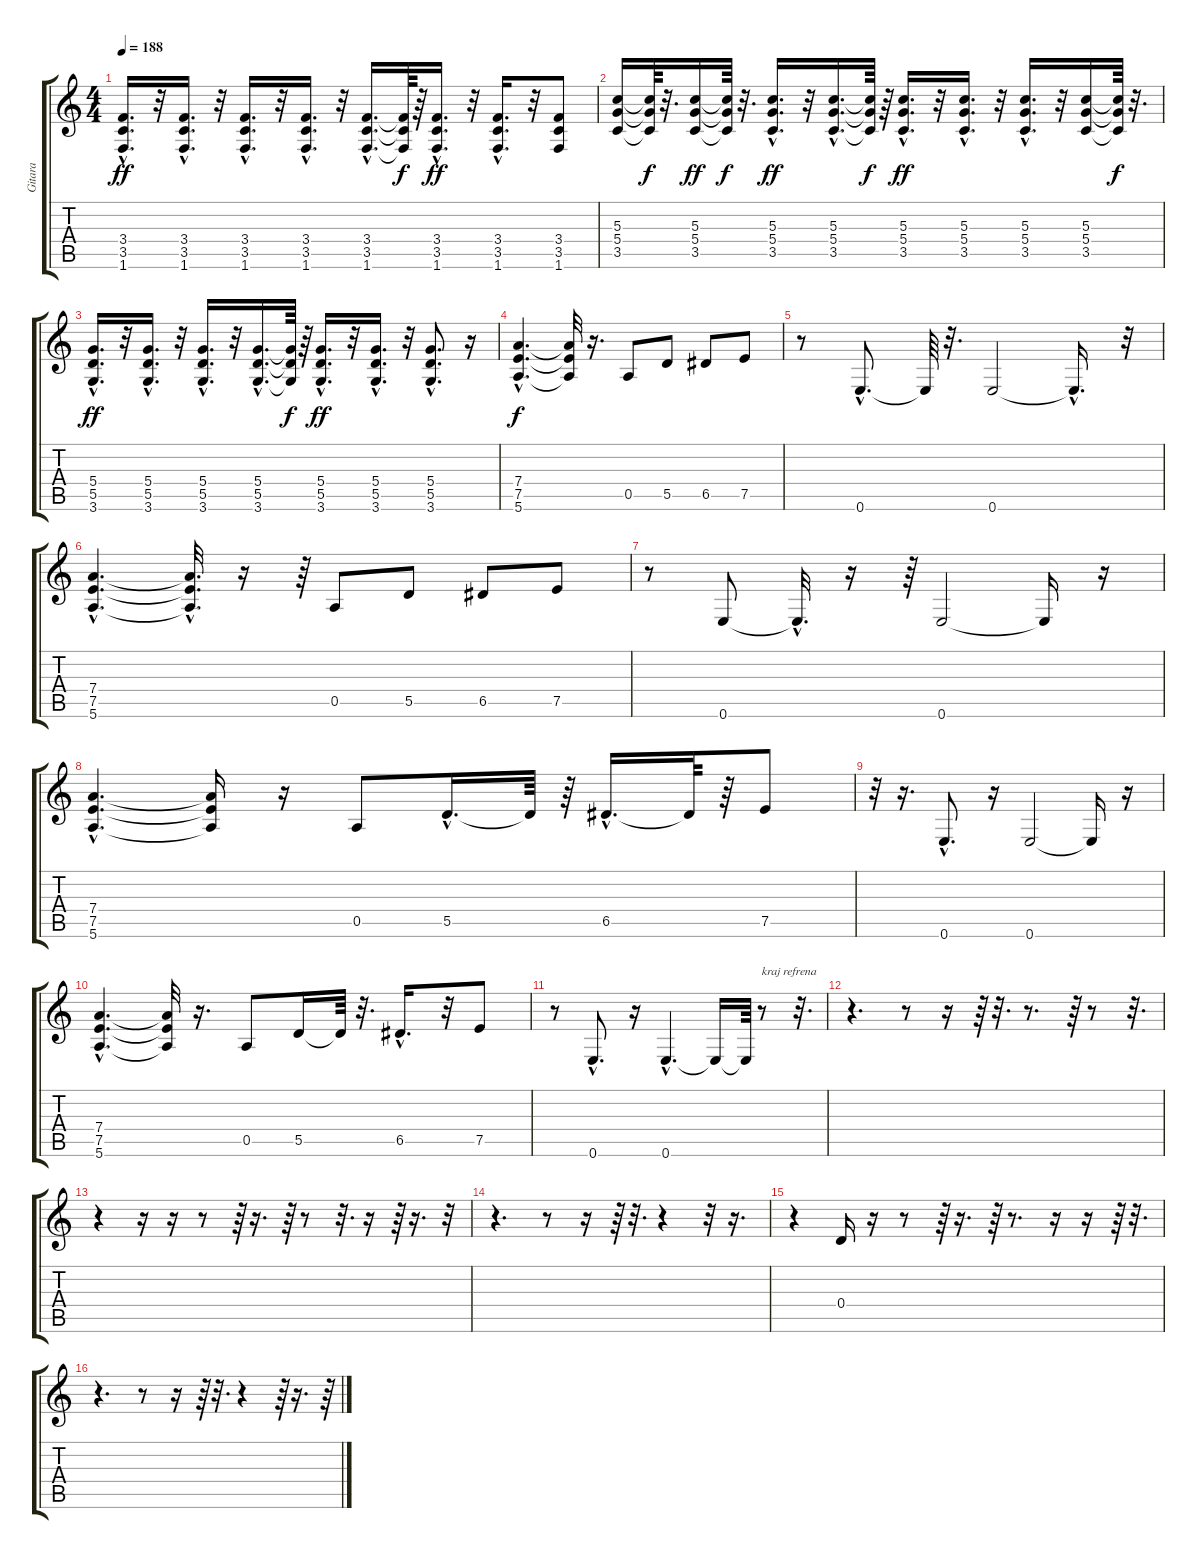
\track ("Gitara" "Gitara") {instrument overdrivenguitar}
\staff {score tabs}
\tuning (E4 B3 G3 D3 A2 E2) {hide}
\ts (4 4)
\tempo 188
\clef g2
\ks c
(3.4{hac} 3.5{hac} 1.6{hac}).16{d dy ff} r.32 (3.4{hac} 3.5{hac} 1.6{hac}).16{d} r.32 (3.4{hac} 3.5{hac} 1.6{hac}).16{d} r.32 (3.4{hac} 3.5{hac} 1.6{hac}).16{d} r.32 (3.4{hac} 3.5{hac} 1.6{hac}).16{d} (3.4{t} 3.5{t} 1.6{t}).64{dy f} r.64 (3.4{hac} 3.5{hac} 1.6{hac}).16{d dy ff} r.32 (3.4{hac} 3.5{hac} 1.6{hac}).16{d} r.32 (3.4 3.5 1.6).8 |
(5.3 5.4 3.5).16 (5.3{t} 5.4{t} 3.5{t}).64{dy f} r.32{d} (5.3 5.4 3.5).16{dy ff} (5.3{t} 5.4{t} 3.5{t}).64{dy f} r.32{d} (5.3{hac} 5.4{hac} 3.5{hac}).16{d dy ff} r.32 (5.3{hac} 5.4{hac} 3.5{hac}).16{d} (5.3{t} 5.4{t} 3.5{t}).64{dy f} r.64 (5.3{hac} 5.4{hac} 3.5{hac}).16{d dy ff} r.32 (5.3{hac} 5.4{hac} 3.5{hac}).16{d} r.32 (5.3{hac} 5.4{hac} 3.5{hac}).16{d} r.32 (5.3 5.4 3.5).16 (5.3{t} 5.4{t} 3.5{t}).64{dy f} r.32{d} |
(5.4{hac} 5.5{hac} 3.6{hac}).16{d dy ff} r.32 (5.4{hac} 5.5{hac} 3.6{hac}).16{d} r.32 (5.4{hac} 5.5{hac} 3.6{hac}).16{d} r.32 (5.4{hac} 5.5{hac} 3.6{hac}).16{d} (5.4{t} 5.5{t} 3.6{t}).64{dy f} r.64 (5.4{hac} 5.5{hac} 3.6{hac}).16{d dy ff} r.32 (5.4{hac} 5.5{hac} 3.6{hac}).16{d} r.32 (5.4{hac} 5.5{hac} 3.6{hac}).8{d} r.16 |
(7.4{hac} 7.5{hac} 5.6{hac}).4{d dy f} (7.4{t} 7.5{t} 5.6{t}).32 r.16{d} 0.5.8 5.5.8 6.5.8 7.5.8 |
r.8 0.6{hac}.8{d} 0.6{t}.64 r.32{d} 0.6.2 0.6{hac t}.16{d} r.32 |
(7.4{hac} 7.5{hac} 5.6{hac}).4{d} (7.4{hac t} 7.5{hac t} 5.6{hac t}).32{d} r.16 r.64 0.5.8 5.5.8 6.5.8 7.5.8 |
r.8 0.6.8 0.6{hac t}.32{d} r.16 r.64 0.6.2 0.6{t}.16 r.16 |
(7.4{hac} 7.5{hac} 5.6{hac}).4{d} (7.4{t} 7.5{t} 5.6{t}).16 r.16 0.5.8 5.5{hac}.16{d} 5.5{t}.64 r.64 6.5{hac}.16{d} 6.5{t}.64 r.64 7.5.8 |
r.32 r.16{d} 0.6{hac}.8{d} r.16 0.6.2 0.6{t}.16 r.16 |
(7.4{hac} 7.5{hac} 5.6{hac}).4{d} (7.4{t} 7.5{t} 5.6{t}).32 r.16{d} 0.5.8 5.5.16 5.5{t}.64 r.32{d} 6.5{hac}.16{d} r.32 7.5.8 |
r.8 0.6{hac}.8{d} r.16 0.6{hac}.4{d} 0.6{t}.16 0.6{t}.64 r.8{txt "kraj refrena"} r.32{d} |
r.4{d} r.8 r.16 r.64 r.32{d} r.8{d} r.64 r.8 r.32{d} |
r.4 r.16 r.16 r.8 r.64 r.16{d} r.64 r.8 r.32{d} r.16 r.64 r.16{d} r.32 |
r.4{d} r.8 r.16 r.64 r.32{d} r.4 r.32 r.16{d} |
r.4 0.4.16 r.16 r.8 r.64 r.16{d} r.64 r.8{d} r.16 r.16 r.64 r.32{d} |
r.4{d} r.8 r.16 r.64 r.32{d} r.4 r.64 r.16{d} r.64
